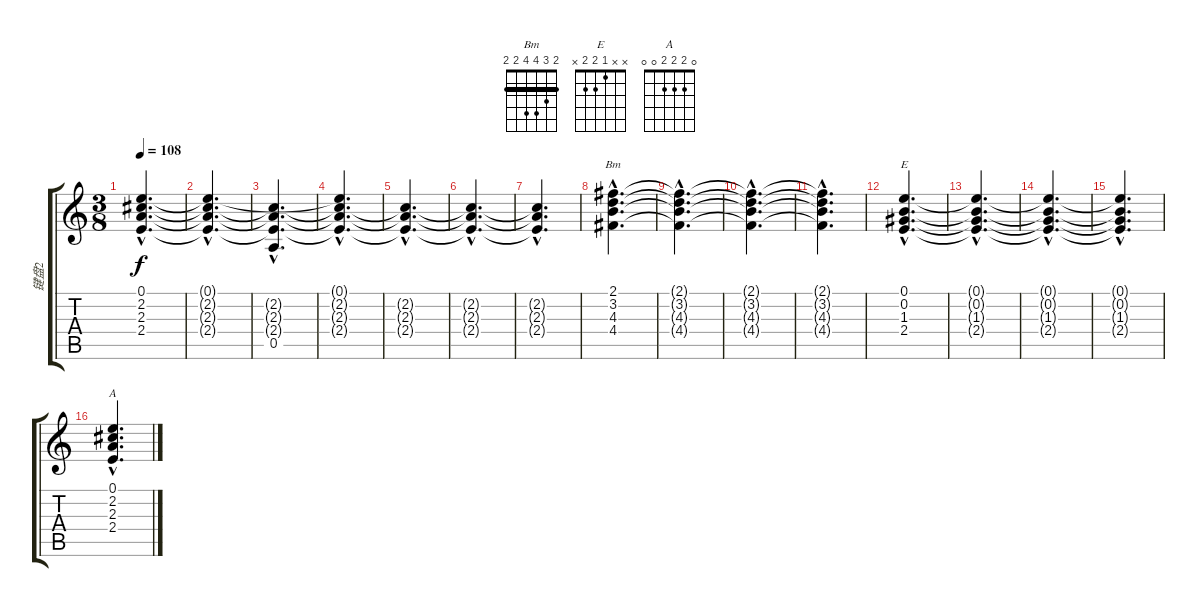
\track ("键盘2" "键盘2") {instrument acousticguitarnylon}
\staff {score tabs}
\tuning (E4 B3 G3 D3 A2 E2) {hide}
\chord ("Bm" 2 3 4 4 2 2) {barre 2}
\chord ("E" x x 1 2 2 x)
\chord ("A" 0 2 2 2 0 0)
\ts (3 8)
\tempo 108
\clef g2
\ks c
(0.1{hac t} 2.2{hac t} 2.3{hac t} 2.4{hac t}).4{d dy f} |
(0.1{hac t} 2.2{hac t} 2.3{hac t} 2.4{hac t}).4{d} |
(2.2{hac t} 2.3{hac t} 2.4{hac t} 0.5{hac}).4{d} |
(0.1{hac t} 2.2{hac t} 2.3{hac t} 2.4{hac t}).4{d} |
(2.2{hac t} 2.3{hac t} 2.4{hac t}).4{d} |
(2.2{hac t} 2.3{hac t} 2.4{hac t}).4{d} |
(2.2{hac t} 2.3{hac t} 2.4{hac t}).4{d} |
(2.1{hac} 3.2{hac} 4.3{hac} 4.4{hac}).4{d ch "Bm"} |
(2.1{hac t} 3.2{hac t} 4.3{hac t} 4.4{hac t}).4{d} |
(2.1{hac t} 3.2{hac t} 4.3{hac t} 4.4{hac t}).4{d} |
(2.1{hac t} 3.2{hac t} 4.3{hac t} 4.4{hac t}).4{d} |
(0.1{hac} 0.2{hac} 1.3{hac} 2.4{hac}).4{d ch "E"} |
(0.1{hac t} 0.2{hac t} 1.3{hac t} 2.4{hac t}).4{d} |
(0.1{hac t} 0.2{hac t} 1.3{hac t} 2.4{hac t}).4{d} |
(0.1{hac t} 0.2{hac t} 1.3{hac t} 2.4{hac t}).4{d} |
(0.1{hac} 2.2{hac} 2.3{hac} 2.4{hac}).4{d ch "A"}
